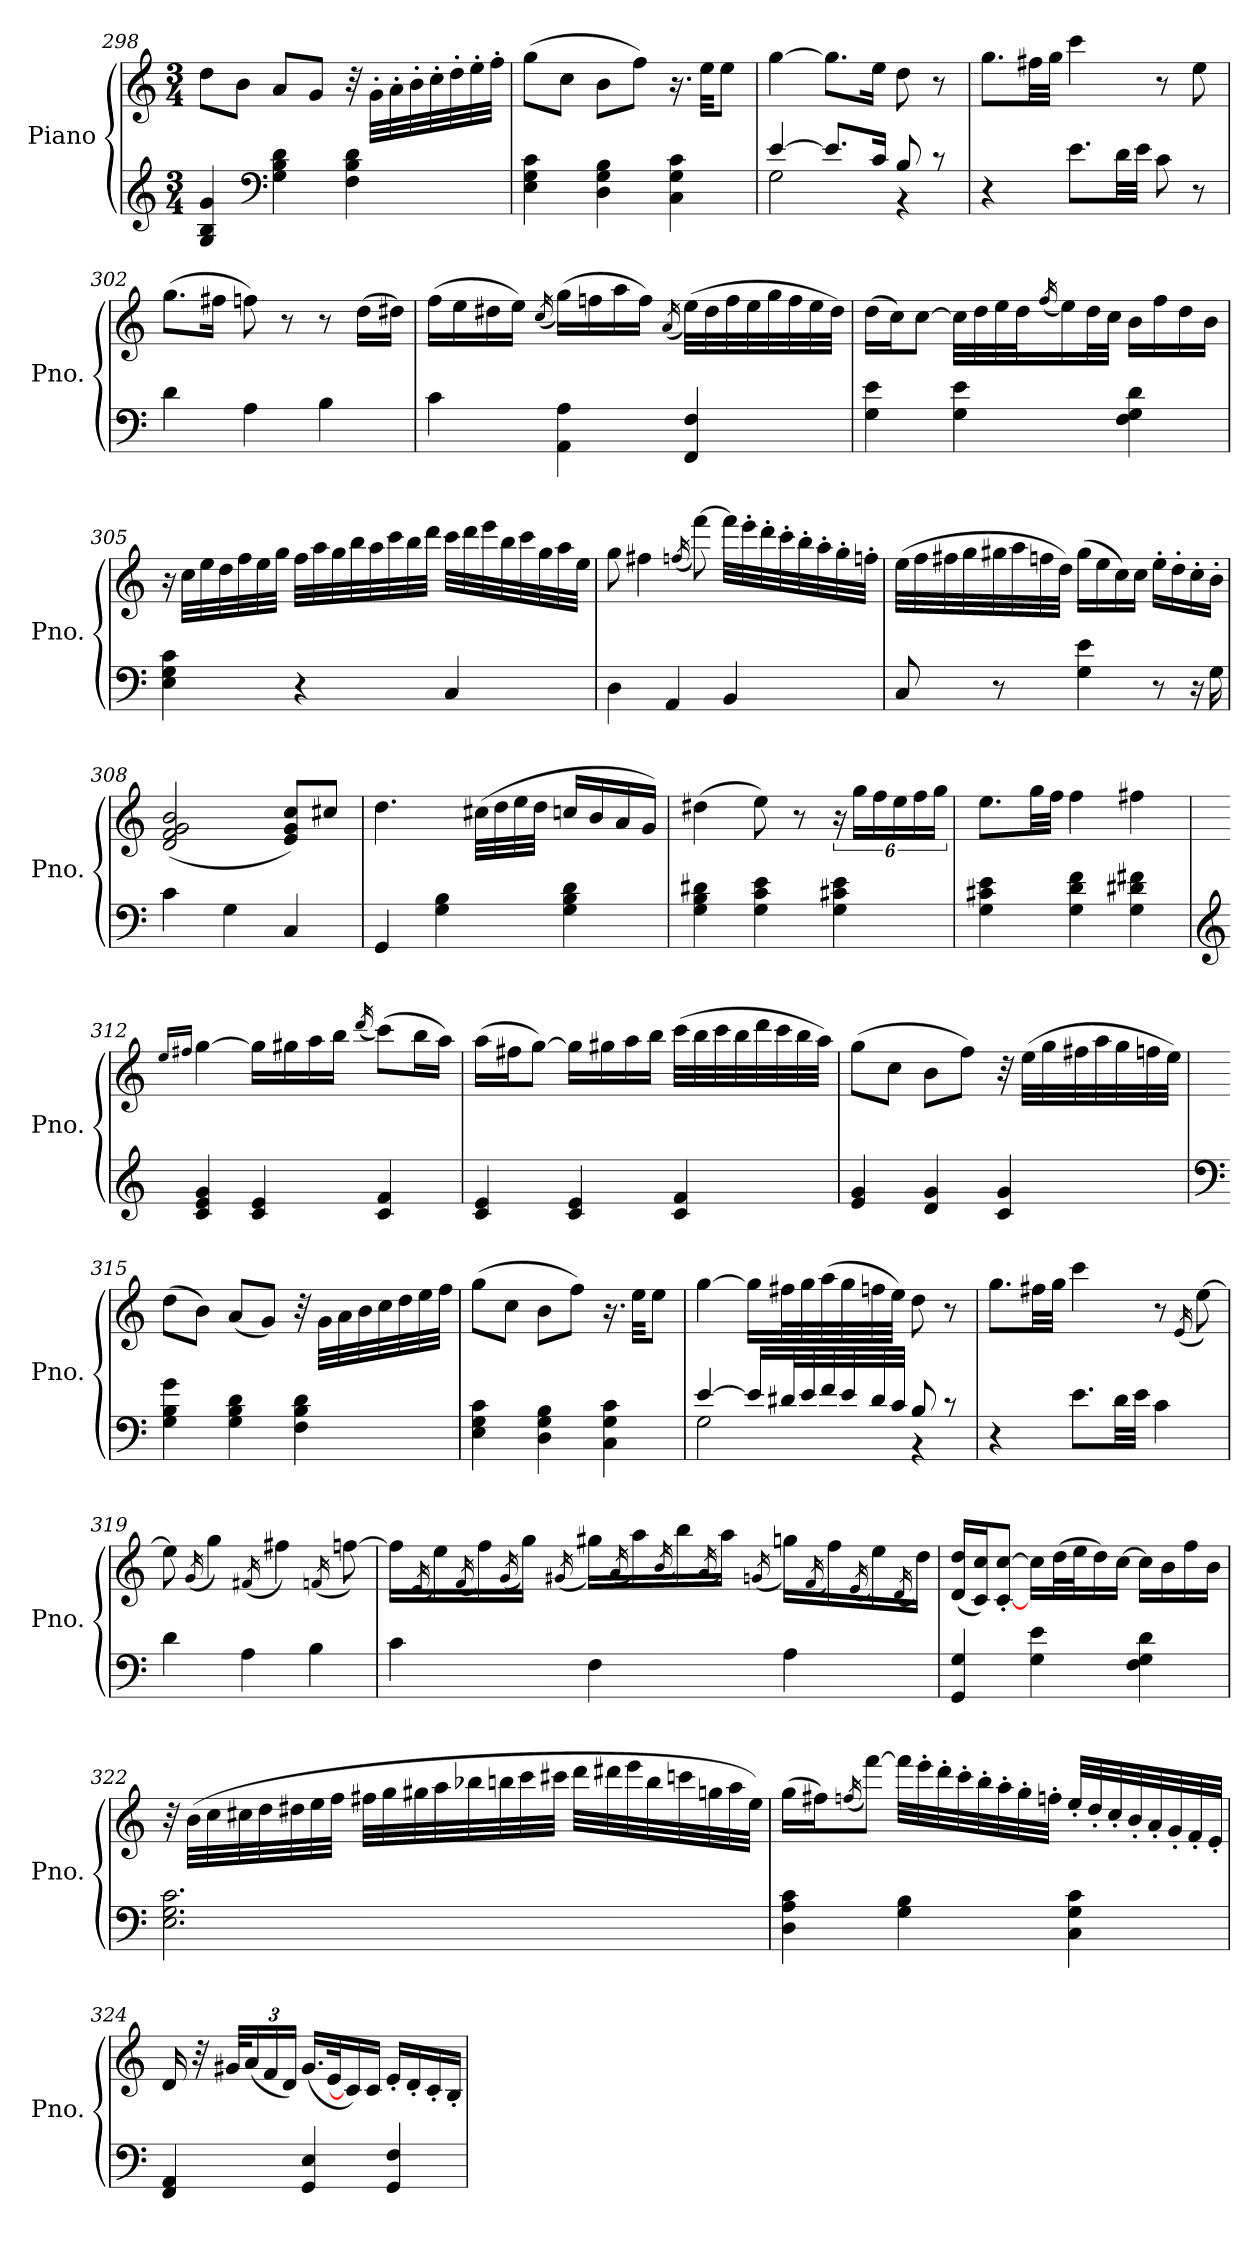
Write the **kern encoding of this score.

**kern	**kern
*part1	*part1
*staff2	*staff1
*I"Piano	*
*I'Pno.	*
*clefG2	*clefG2
*k[]	*k[]
*M3/4	*M3/4
=298	=298
4G/ 4B/ 4g/	8dd\L
.	8b\J
*clefF4	*
4G\ 4B\ 4d\	8a/L
.	8g/J
4F\ 4B\ 4d\	32r
.	32g'\LLL
.	32a'\
.	32b'\
.	32cc'\
.	32dd'\
.	32ee'\
.	32ff'\JJJ
=299	=299
4E\ 4G\ 4c\	(>8gg\L
.	8cc\J
4D\ 4G\ 4B\	8b\L
.	8ff\J)
4C\ 4G\ 4c\	16.r
.	32ee\KKL
.	8ee\J
=300	=300
*^	*
[4e/	2G\	[4gg\
8.e/L]	.	8.gg\L]
16c/Jk	.	16ee\Jk
8B/	4r	8dd\
8r	.	8r
*v	*v	*
!!LO:LB:g=z
=301	=301
4r	8.gg\L
.	32ff#X\LL
.	32gg\JJJ
8.e\L	4ccc\
32d\LL	.
32e\JJJ	.
8c\	8r
8r	8ee\
=302	=302
4d\	(>8.gg\L
.	16ff#X\Jk
4A\	8ffn\)
.	8r
4B\	8r
.	(>16dd\LL
.	16dd#X\JJ)
=303	=303
4c\	(>16ff\LL
.	16ee\
.	16dd#X\
.	16ee\JJ)
.	(<16qcc/
4AA\ 4A\	(>16gg\LL)
.	16ffn\
.	16aa\
.	16ff\JJ)
.	(<16qa/
4FF/ 4F/	(>32ee\LLL)
.	32dd#\
.	32ff\
.	32ee\
.	32gg\
.	32ff\
.	32ee\
.	32dd#\JJJ)
!!LO:LB:g=z
=304	=304
4G\ 4e\	(>16dd\LL
.	16cc\J)
.	[8cc\J
4G\ 4e\	32cc\LLL]
.	32dd\
.	32ee\
.	32dd\J
.	(<16qff/
.	16ee\)
.	32dd\L
.	32cc\JJJ
4F\ 4G\ 4d\	16b\LL
.	16ff\
.	16dd\
.	16b\JJ
=305	=305
4E\ 4G\ 4c\	16r
.	32cc\LLL
.	32ee\
.	32dd\
.	32ff\
.	32ee\
.	32gg\JJJ
4r	32ff\LLL
.	32aa\
.	32gg\
.	32bb\
.	32aa\
.	32ccc\
.	32bb\
.	32ddd\JJJ
4C/	32ccc\LLL
.	32ddd\
.	32eee\
.	32bb\
.	32ccc\
.	32gg\
.	32aa\
.	32ee\JJJ
!!LO:PB:g=z
=306	=306
4D\	8gg\
.	4ff#X\
4AA/	.
.	(<16qffn/
.	[8fff\)
4BB/	32fff\LLL]
.	32eee'\
.	32ddd'\
.	32ccc'\
.	32bb'\
.	32aa'\
.	32gg'\
.	32ff'\JJJ
=307	=307
8C/	(>32ee\LLL
.	32ff\
.	32ff#X\
.	32gg\
8r	32gg#X\
.	32aa\
.	32ffn\
.	32dd\JJJ)
4G\ 4e\	(>16gg#\LL
.	16ee\
.	16cc\)
.	16cc\JJ
8r	16ee'\LL
.	16dd'\
16r	16cc'\
16G\	16b'\JJ
=308	=308
4c\	(<2d/ 2f/ 2g/ 2b/
4G\	.
4C/	8e/ 8g/ 8cc/L)
.	8cc#X/J
!!LO:LB:g=z
=309	=309
4GG/	4.dd\
4G\ 4B\	.
.	(>32cc#X\LLL
.	32dd\
.	32ee\
.	32dd\JJJ
4G\ 4B\ 4d\	16ccn/LL
.	16b/
.	16a/
.	16g/JJ)
=310	=310
4G\ 4B\ 4d#X\	(>4dd#X\
4G\ 4c\ 4e\	8ee\)
.	8r
4G\ 4c#X\ 4e\	24r
.	24gg\LL
.	24ff\
*	*Xbrackettup
.	24ee\
.	24ff\
.	24gg\JJ
=311	=311
4G\ 4c#X\ 4e\	8.ee\L
.	32gg\LL
.	32ff\JJJ
4G\ 4d\ 4f\	4ff\
4G\ 4d#X\ 4f#X\	4ff#X\
=312	=312
*clefG2	*
.	16qee/LL
.	16qff#X/JJ
4c/ 4e/ 4g/	[4gg\
4c/ 4e/	16gg\LL]
.	16gg#X\
.	16aa\
.	16bb\JJ
.	(<16qddd/
4c/ 4f/	(>8ccc\L)
.	16bb\L
.	16aa\JJ)
!!LO:LB:g=z
=313	=313
4c/ 4e/	(>16aa\LL
.	16ff#X\J
.	[8gg\J)
4c/ 4e/	16gg\LL]
.	16gg#X\
.	16aa\
.	16bb\JJ
4c/ 4f/	(>32ccc\LLL
.	32bb\
.	32ccc\
.	32bb\
.	32ddd\
.	32ccc\
.	32bb\
.	32aa\JJJ)
=314	=314
4e/ 4g/	(>8gg\L
.	8cc\J
4d/ 4g/	8b\L
.	8ff\J)
4c/ 4g/	32r
.	(>32ee\LLL
.	32gg\
.	32ff#X\
.	32aa\
.	32gg\
.	32ffn\
.	32ee\JJJ)
=315	=315
*clefF4	*
4G\ 4B\ 4g\	(>8dd\L
.	8b\J)
4G\ 4B\ 4d\	(<8a/L
.	8g/J)
4F\ 4B\ 4d\	32r
.	32g\LLL
.	32a\
.	32b\
.	32cc\
.	32dd\
.	32ee\
.	32ff\JJJ
!!LO:LB:g=z
=316	=316
4E\ 4G\ 4c\	(>8gg\L
.	8cc\J
4D\ 4G\ 4B\	8b\L
.	8ff\J)
4C\ 4G\ 4c\	16.r
.	32ee\KKL
.	8ee\J
=317	=317
*^	*
[4e/	2G\	[4gg\
16e/LL]	.	16gg\LL]
32d#X/L	.	32ff#X\L
32e/	.	32gg\
32f/	.	(>32aa\
32e/	.	32gg\
32d#/	.	32ffn\
32c/JJJ	.	32ee\JJJ)
8B/	4r	8dd\
8r	.	8r
*v	*v	*
=318	=318
4r	8.gg\L
.	32ff#X\LL
.	32gg\JJJ
8.e\L	4ccc\
32d\LL	.
32e\JJJ	.
4c\	8r
.	(<16qe/
.	[8ee\)
=319	=319
4d\	8ee\]
.	(<16qg/
.	4gg\)
4A\	.
.	(<16qf#X/
.	4ff#X\)
4B\	.
.	(<16qfn/
.	[8ffn\)
!!LO:LB:g=z
=320	=320
4c\	16ff\LL]
.	(<16qe/
.	16ee\)
.	(<16qf/
.	16ff\)
.	(<16qg/
.	16gg\JJ)
.	(<16qg#X/
4F\	16gg#X\LL)
.	(<16qa/
.	16aa\)
.	(<16qb/
.	16bb\)
.	(<16qa/
.	16aa\JJ)
.	(<16qgn/
4A\	16ggn\LL)
.	(<16qf/
.	16ff\)
.	(<16qe/
.	16ee\)
.	(<16qd/
.	16dd\JJ)
=321	=321
4GG/ 4G/	(<16d/ 16dd/LL
.	16c/ 16cc/J)
.	[8c/' [8cc/'J
4G\ 4e\	16cc\LL]
.	(>32dd\L
.	32ee\J
.	16dd\)
.	[16cc\JJ
4F\ 4G\ 4d\	16cc\LL]
.	16b\
.	16ff\
.	16b\JJ
!!LO:LB:g=z
=322	=322
2.E\ 2.G\ 2.c\	32r
.	(>32b\LLL
.	32cc\
.	32cc#X\
.	32dd\
.	32dd#X\
.	32ee\
.	32ff\JJJ
.	32ff#X\LLL
.	32gg\
.	32gg#X\
.	32aa\
.	32bb-X\
.	32bbn\
.	32ccc\
.	32ccc#X\JJJ
.	32ddd\LLL
.	32ddd#X\
.	32eee\
.	32bb\
.	32cccn\
.	32ggn\
.	32aa\
.	32ee\JJJ)
!!LO:PB:g=z
=323	=323
4D\ 4A\ 4c\	(>16gg\LL
.	16ff#X\J)
.	(<16qffn/
.	[8fff\J)
4G\ 4B\	32fff\LLL]
.	32eee'\
.	32ddd'\
.	32ccc'\
.	32bb'\
.	32aa'\
.	32gg'\
.	32ff'\JJJ
4C\ 4G\ 4c\	32ee'/LLL
.	32dd'/
.	32cc'/
.	32b'/
.	32a'/
.	32g'/
.	32f'/
.	32e'/JJJ
=324	=324
4FF/ 4AA/	16d/
.	32r
.	32g#X/KLL
.	(<24a/
.	24f/
.	24d/JJ)
4GG/ 4E/	(<16.g#/LL
.	32e/K
.	16c/])
.	16c/JJ
4GG/ 4F/	16e'/LL
.	16d'/
.	16c'/
.	16B'/JJ
=	=
*-	*-
